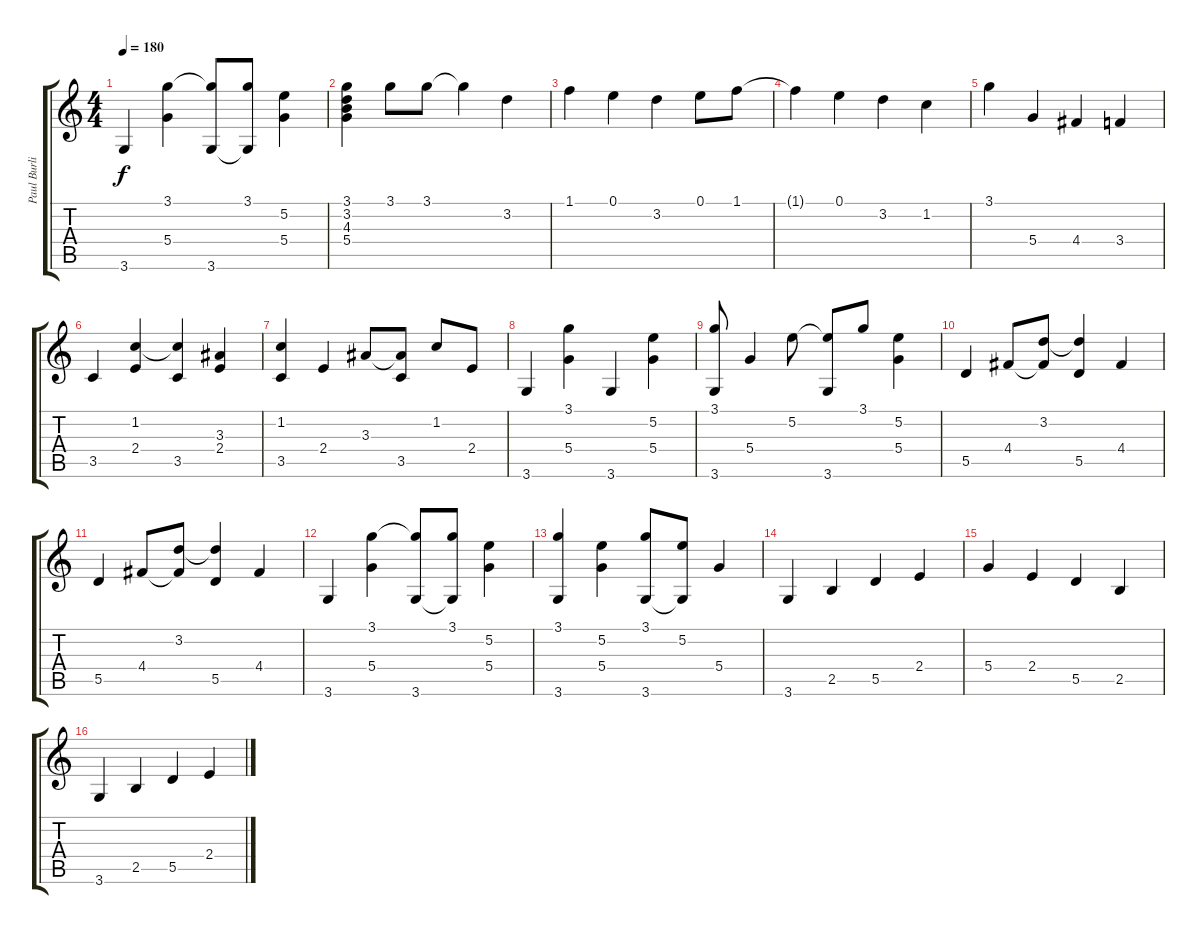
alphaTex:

\track ("Paul Burlison" "Paul Burli") {instrument electricguitarjazz}
\staff {score tabs}
\tuning (E4 B3 G3 D3 A2 E2) {hide}
\ts (4 4)
\tempo 180
\clef g2
\ks c
3.6.4{dy f} (3.1 5.4).4 (3.1{t} 3.6).8 (3.1 3.6{t}).8 (5.2 5.4).4 |
(3.1 3.2 4.3 5.4).4 3.1.8 3.1.8 3.1{t}.4 3.2.4 |
1.1.4 0.1.4 3.2.4 0.1.8 1.1.8 |
1.1{t}.4 0.1.4 3.2.4 1.2.4 |
3.1.4 5.4.4 4.4.4 3.4.4 |
3.5.4 (1.2 2.4).4 (1.2{t} 3.5).4 (3.3 2.4).4 |
(1.2 3.5).4 2.4.4 3.3.8 (3.3{t} 3.5).8 1.2.8 2.4.8 |
3.6.4 (3.1 5.4).4 3.6.4 (5.2 5.4).4 |
(3.1 3.6).8 5.4.4 5.2.8 (5.2{t} 3.6).8 3.1.8 (5.2 5.4).4 |
5.5.4 4.4.8 (3.2 4.4{t}).8 (3.2{t} 5.5).4 4.4.4 |
5.5.4 4.4.8 (3.2 4.4{t}).8 (3.2{t} 5.5).4 4.4.4 |
3.6.4 (3.1 5.4).4 (3.1{t} 3.6).8 (3.1 3.6{t}).8 (5.2 5.4).4 |
(3.1 3.6).4 (5.2 5.4).4 (3.1 3.6).8 (5.2 3.6{t}).8 5.4.4 |
3.6.4 2.5.4 5.5.4 2.4.4 |
5.4.4 2.4.4 5.5.4 2.5.4 |
3.6.4 2.5.4 5.5.4 2.4.4
